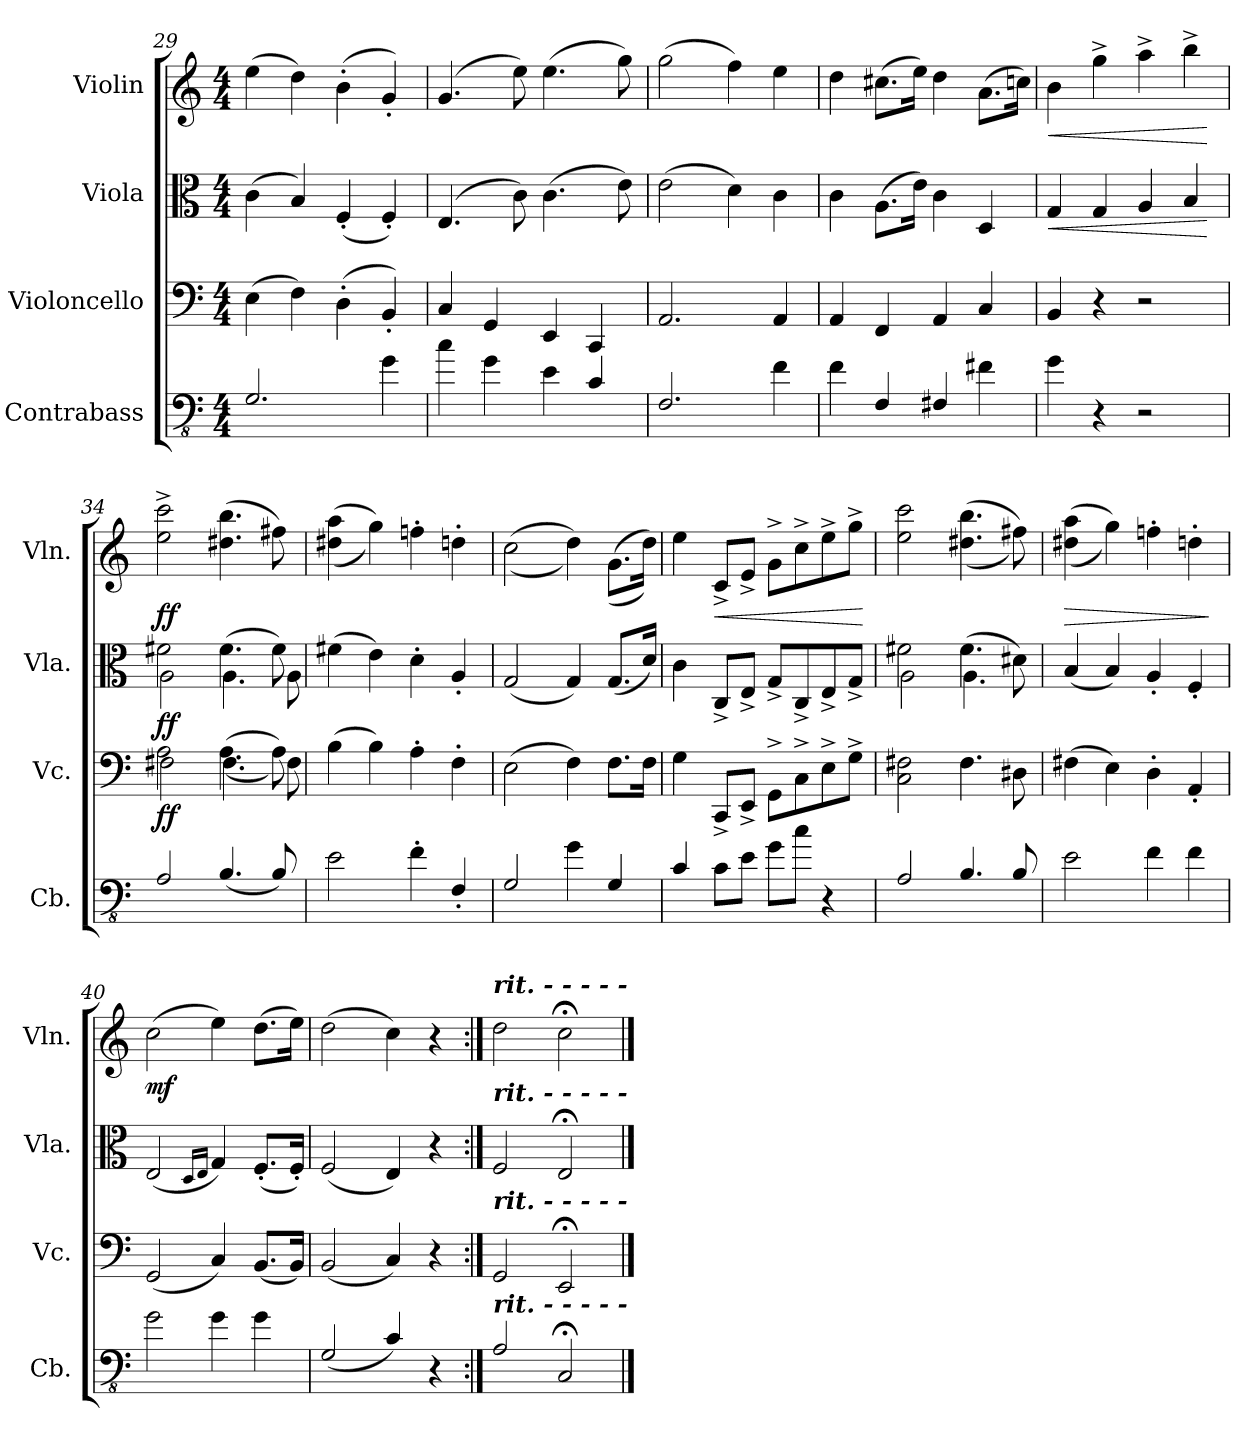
**kern	**kern	**dynam	**kern	**dynam	**kern	**dynam
*part4	*part3	*part3	*part2	*part2	*part1	*part1
*staff4	*staff3	*staff3	*staff2	*staff2	*staff1	*staff1
*I"Contrabass	*I"Violoncello	*	*I"Viola	*	*I"Violin	*
*I'Cb.	*I'Vc.	*	*I'Vla.	*	*I'Vln.	*
*clefFv4	*clefF4	*	*clefC3	*	*clefG2	*
*ITrd7c12	*	*	*	*	*	*
*k[]	*k[]	*	*k[]	*	*k[]	*
*M4/4	*M4/4	*	*M4/4	*	*M4/4	*
=29	=29	=29	=29	=29	=29	=29
2.GGG/	(4E\	.	(4c\	.	(4ee\	.
.	4F\)	.	4B/)	.	4dd\)	.
.	(4D'\	.	(4F'/	.	(4b'\	.
4GG\	4BB'/)	.	4F'/)	.	4g'/)	.
=30	=30	=30	=30	=30	=30	=30
4C\	4C/	.	(4.E/	.	(4.g/	.
4GG\	4GG/	.	.	.	.	.
.	.	.	8c\)	.	8ee\)	.
4EE\	4EE/	.	(4.c\	.	(4.ee\	.
4CC/	4CC/	.	.	.	.	.
.	.	.	8e\)	.	8gg\)	.
=31	=31	=31	=31	=31	=31	=31
2.FFF/	2.AA/	.	(2e\	.	(2gg\	.
.	.	.	4d\)	.	4ff\)	.
4FF\	4AA/	.	4c\	.	4ee\	.
=32	=32	=32	=32	=32	=32	=32
4FF\	4AA/	.	4c\	.	4dd\	.
4FFF/	4FF/	.	(8.A\L	.	(8.cc#X\L	.
.	.	.	16e\Jk)	.	16ee\Jk)	.
4FFF#X/	4AA/	.	4c\	.	4dd\	.
4FF#X\	4C/	.	4D/	.	(8.a\L	.
.	.	.	.	.	16ccn\Jk)	.
=33	=33	=33	=33	=33	=33	=33
!	!	!	!	!LO:HP:b	!	!LO:HP:b
4GG\	4BB/	.	4G/	<	4b\	<
4r	4r	.	4G/	.	4gg^\	.
2r	2r	.	4A/	.	4aa^\	.
.	.	.	4B/	.	4bb^\	.
.	.	.	.	[	.	[
=34	=34	=34	=34	=34	=34	=34
*	*^	*	*^	*	*	*
!	!	!	!LO:DY:b	!	!	!LO:DY:b	!	!LO:DY:b
2AAA/	2A\	2F#X\	ff	2f#X\	2A\	ff	2ee\^ 2ccc\^	ff
(4.BBB/	((4.A\	4.F#\	.	(4.f#\	4.A\	.	(4.dd#X\ 4.bb\	.
8BBB/)	8A\))	8F#\	.	8f#\)	8A\	.	8ff#X\)	.
*	*v	*v	*	*	*	*	*	*
*	*	*	*v	*v	*	*	*
!!LO:PB:g=z
=35	=35	=35	=35	=35	=35	=35
2EE\	(4B\	.	(4f#X\	.	((4dd#X\ 4aa\	.
.	4B\)	.	4e\)	.	4gg\))	.
4FF'\	4A'\	.	4d'\	.	4ffn'\	.
4FFF'/	4F'\	.	4A'/	.	4ddn'\	.
=36	=36	=36	=36	=36	=36	=36
2GGG/	(2E\	.	(2G/	.	((2cc\	.
4GG\	4F\)	.	4G/)	.	4dd\))	.
4GGG/	8.F\L	.	(8.G/L	.	((8.g\L	.
.	16F\Jk	.	16d/Jk)	.	16dd\Jk))	.
=37	=37	=37	=37	=37	=37	=37
4CC/	4G\	.	4c\	.	4ee\	.
!	!	!	!	!	!	!LO:HP:b
8CC\L	8CC^/L	.	8C^/L	.	8c^/L	<
8EE\J	8EE^/J	.	8E^/J	.	8e^/J	.
8GG\L	8GG^\L	.	8G^/L	.	8g^\L	.
8C\J	8C^\	.	8C^/	.	8cc^\	.
4r	8E^\	.	8E^/	.	8ee^\	.
.	8G^\J	.	8G^/J	.	8gg^\J	.
.	.	.	.	.	.	[
=38	=38	=38	=38	=38	=38	=38
*	*	*	*^	*	*	*
2AAA/	2C\ 2F#X\	.	2f#X\	2A\	.	2ee\ 2ccc\	.
4.BBB/	4.F#\	.	(4.f#\	4.A\	.	((4.dd#X\ 4.bb\	.
8BBB/	8D#X\	.	8d#X\)	8ryy	.	8ff#X\))	.
=39	=39	=39	=39	=39	=39	=39	=39
!	!	!	!	!	!	!	!LO:HP:b
*	*	*	*v	*v	*	*	*
2EE\	(4F#X\	.	(4B/	.	((4dd#X\ 4aa\	>
.	4E\)	.	4B/)	.	4gg\))	.
4FF\	4D'\	.	4A'/	.	4ffn'\	.
4FF\	4AA'/	.	4F'/	.	4ddn'\	.
.	.	.	.	.	.	]
=40	=40	=40	=40	=40	=40	=40
!	!	!	!	!	!	!LO:DY:b
2GG\	(2GG/	.	(2E/	.	(2cc\	mf
.	.	.	16qD/LL	.	.	.
.	.	.	16qE/JJ	.	.	.
4GG\	4C/)	.	4G/)	.	4ee\)	.
4GG\	(8.BB/L	.	(8.F'/L	.	(8.dd\L	.
.	16BB/Jk)	.	16F'/Jk)	.	16ee\Jk)	.
!!LO:LB:g=z
=41	=41	=41	=41	=41	=41	=41
(2GGG/	(2BB/	.	(2F/	.	(2dd\	.
4CC/)	4C/)	.	4E/)	.	4cc\)	.
4r	4r	.	4r	.	4r	.
=42:|!	=42:|!	=42:|!	=42:|!	=42:|!	=42:|!	=42:|!
!	!	!	!	!	!LO:TX:a:Bi:t=rit. - - - - -	!
!	!	!	!LO:TX:a:Bi:t=rit. - - - - -	!	!	!
!	!LO:TX:a:Bi:t=rit. - - - - -	!	!	!	!	!
!LO:TX:a:Bi:t=rit. - - - - -	!	!	!	!	!	!
2AAA/	2GG/	.	2F/	.	2dd\	.
2CCC;</	2EE;</	.	2E;</	.	2cc;<\	.
==	==	==	==	==	==	==
*-	*-	*-	*-	*-	*-	*-
